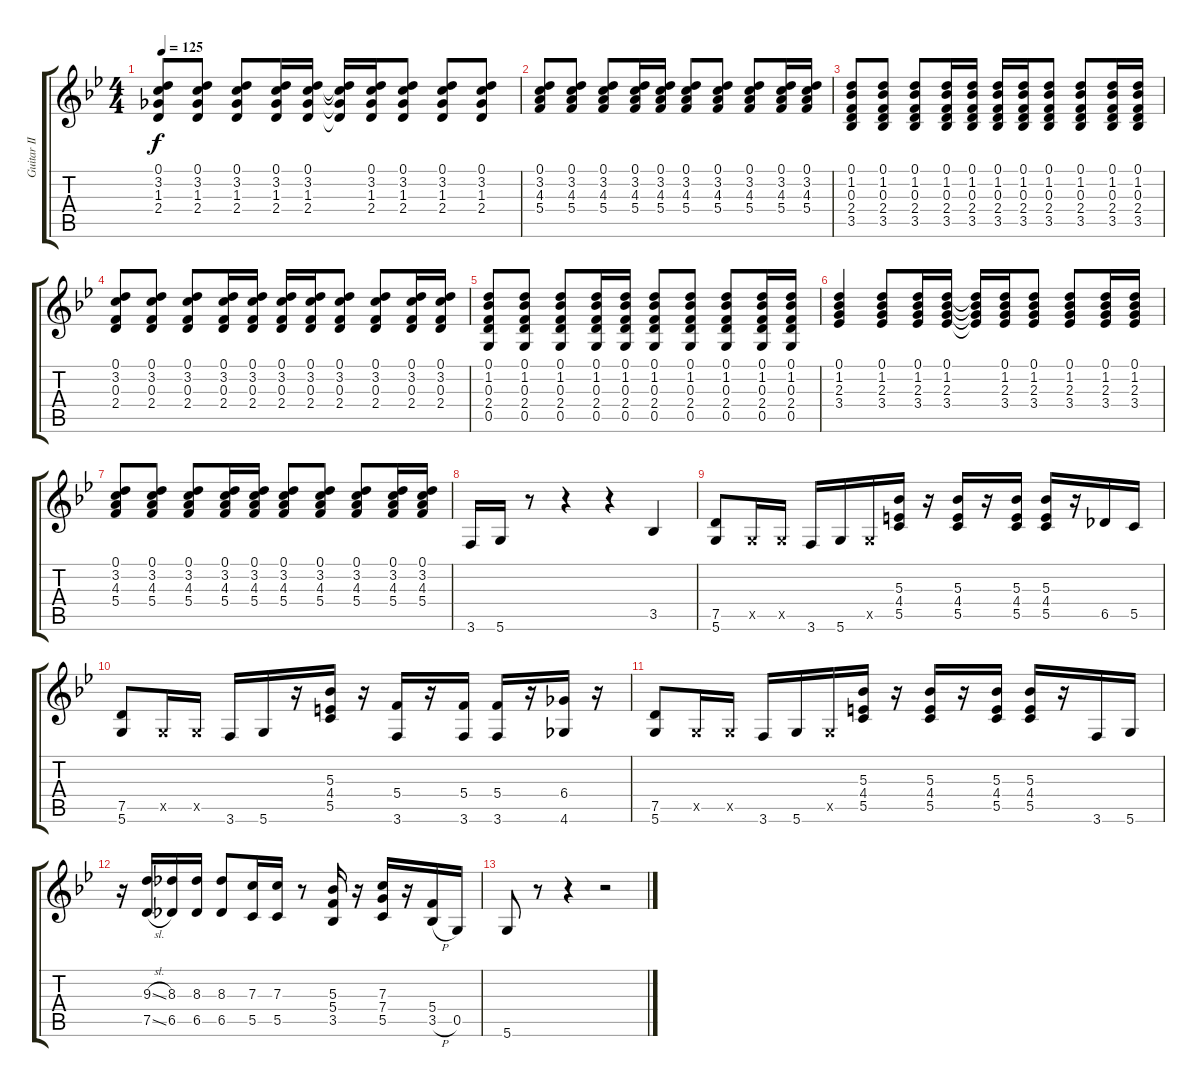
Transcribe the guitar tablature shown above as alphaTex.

\track ("Guitar II" "Guitar II") {instrument acousticguitarsteel}
\staff {score tabs}
\tuning (D4 A3 F3 C3 G2 D2) {hide}
\ts (4 4)
\tempo 125
\clef g2
\ks bb
(0.1 3.2 1.3 2.4).8{dy f} (0.1 3.2 1.3 2.4).8 (0.1 3.2 1.3 2.4).8 (0.1 3.2 1.3 2.4).16 (0.1 3.2 1.3 2.4).16 (0.1{t} 3.2{t} 1.3{t} 2.4{t}).16 (0.1 3.2 1.3 2.4).16 (0.1 3.2 1.3 2.4).8 (0.1 3.2 1.3 2.4).8 (0.1 3.2 1.3 2.4).8 |
(0.1 3.2 4.3 5.4).8 (0.1 3.2 4.3 5.4).8 (0.1 3.2 4.3 5.4).8 (0.1 3.2 4.3 5.4).16 (0.1 3.2 4.3 5.4).16 (0.1 3.2 4.3 5.4).8 (0.1 3.2 4.3 5.4).8 (0.1 3.2 4.3 5.4).8 (0.1 3.2 4.3 5.4).16 (0.1 3.2 4.3 5.4).16 |
(0.1 1.2 0.3 2.4 3.5).8 (0.1 1.2 0.3 2.4 3.5).8 (0.1 1.2 0.3 2.4 3.5).8 (0.1 1.2 0.3 2.4 3.5).16 (0.1 1.2 0.3 2.4 3.5).16 (0.1 1.2 0.3 2.4 3.5).16 (0.1 1.2 0.3 2.4 3.5).16 (0.1 1.2 0.3 2.4 3.5).8 (0.1 1.2 0.3 2.4 3.5).8 (0.1 1.2 0.3 2.4 3.5).16 (0.1 1.2 0.3 2.4 3.5).16 |
(0.1 3.2 0.3 2.4).8 (0.1 3.2 0.3 2.4).8 (0.1 3.2 0.3 2.4).8 (0.1 3.2 0.3 2.4).16 (0.1 3.2 0.3 2.4).16 (0.1 3.2 0.3 2.4).16 (0.1 3.2 0.3 2.4).16 (0.1 3.2 0.3 2.4).8 (0.1 3.2 0.3 2.4).8 (0.1 3.2 0.3 2.4).16 (0.1 3.2 0.3 2.4).16 |
(0.1 1.2 0.3 2.4 0.5).8 (0.1 1.2 0.3 2.4 0.5).8 (0.1 1.2 0.3 2.4 0.5).8 (0.1 1.2 0.3 2.4 0.5).16 (0.1 1.2 0.3 2.4 0.5).16 (0.1 1.2 0.3 2.4 0.5).8 (0.1 1.2 0.3 2.4 0.5).8 (0.1 1.2 0.3 2.4 0.5).8 (0.1 1.2 0.3 2.4 0.5).16 (0.1 1.2 0.3 2.4 0.5).16 |
(0.1 1.2 2.3 3.4).4 (0.1 1.2 2.3 3.4).8 (0.1 1.2 2.3 3.4).16 (0.1 1.2 2.3 3.4).16 (0.1{t} 1.2{t} 2.3{t} 3.4{t}).16 (0.1 1.2 2.3 3.4).16 (0.1 1.2 2.3 3.4).8 (0.1 1.2 2.3 3.4).8 (0.1 1.2 2.3 3.4).16 (0.1 1.2 2.3 3.4).16 |
(0.1 3.2 4.3 5.4).8 (0.1 3.2 4.3 5.4).8 (0.1 3.2 4.3 5.4).8 (0.1 3.2 4.3 5.4).16 (0.1 3.2 4.3 5.4).16 (0.1 3.2 4.3 5.4).8 (0.1 3.2 4.3 5.4).8 (0.1 3.2 4.3 5.4).8 (0.1 3.2 4.3 5.4).16 (0.1 3.2 4.3 5.4).16 |
3.6.16 5.6.16 r.8 r.4 r.4 3.5.4 |
(7.5 5.6).8 0.5{x}.16 0.5{x}.16 3.6.16 5.6.16 0.5{x}.16 (5.3 4.4 5.5).16 r.16 (5.3 4.4 5.5).16 r.16 (5.3 4.4 5.5).16 (5.3 4.4 5.5).16 r.16 6.5.16 5.5.16 |
(7.5 5.6).8 0.5{x}.16 0.5{x}.16 3.6.16 5.6.16 r.16 (5.3 4.4 5.5).16 r.16 (5.4 3.6).16 r.16 (5.4 3.6).16 (5.4 3.6).16 r.16 (6.4 4.6).16 r.16 |
(7.5 5.6).8 0.5{x}.16 0.5{x}.16 3.6.16 5.6.16 0.5{x}.16 (5.3 4.4 5.5).16 r.16 (5.3 4.4 5.5).16 r.16 (5.3 4.4 5.5).16 (5.3 4.4 5.5).16 r.16 3.6.16 5.6.16 |
r.16 (9.3{sl} 7.5{sl}).16 (8.3 6.5).16 (8.3 6.5).16 (8.3 6.5).8 (7.3 5.5).16 (7.3 5.5).16 r.8 (5.3 5.4 3.5).16 r.16 (7.3 7.4 5.5).16 r.16 (5.4 3.5{h}).16 0.5.16 |
5.6.8 r.8 r.4 r.2
